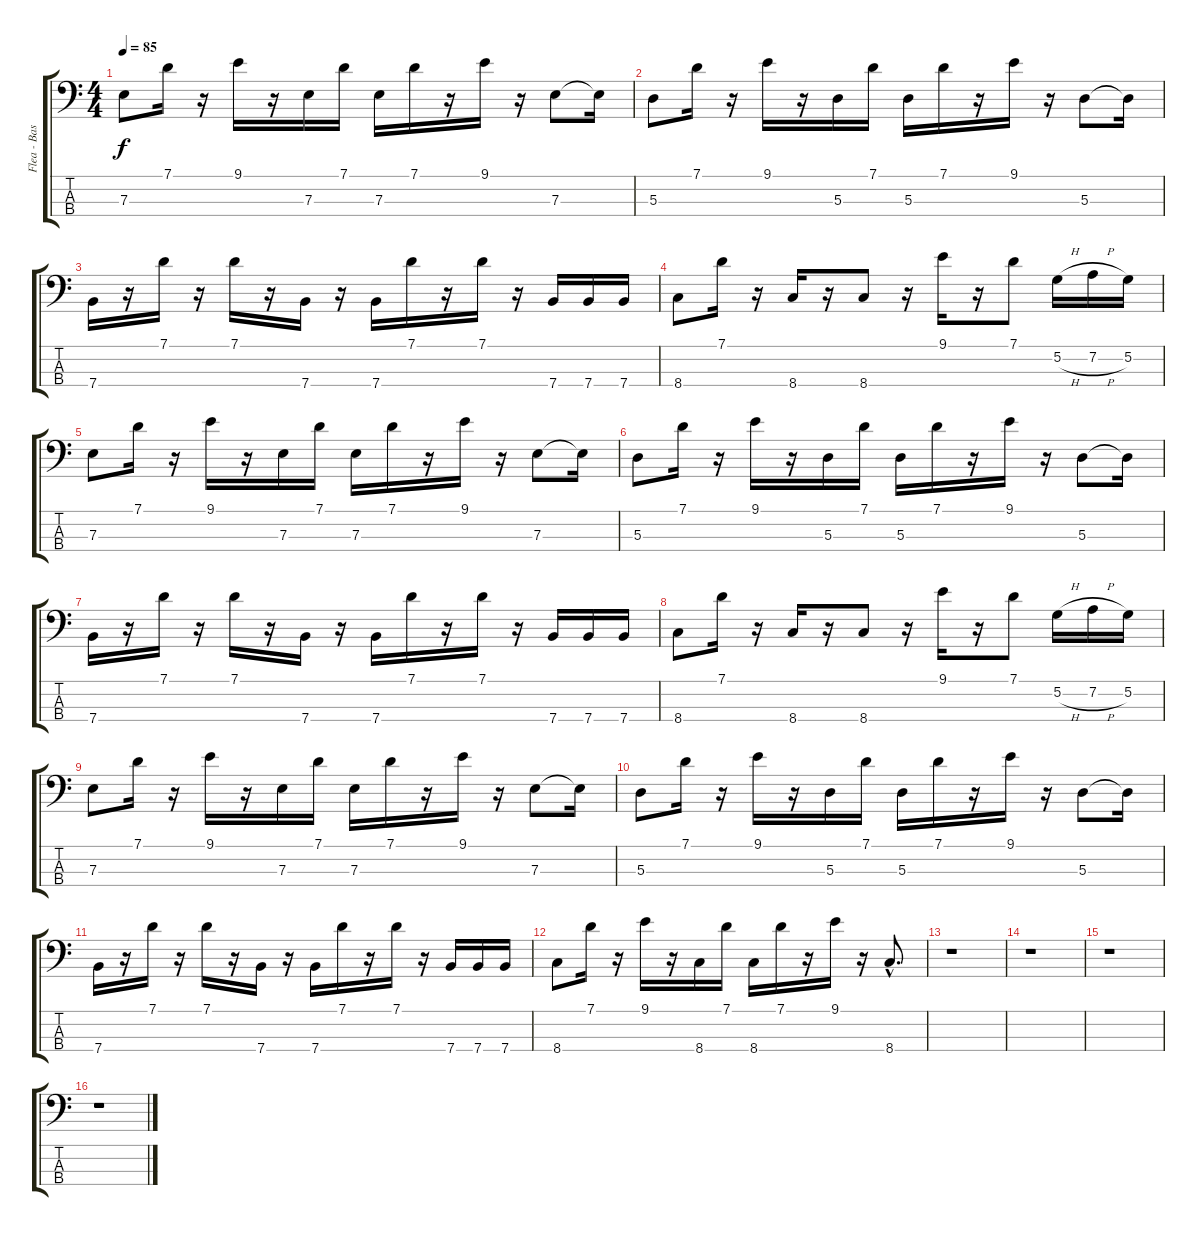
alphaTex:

\track ("Flea - Bass" "Flea - Bas") {instrument slapbass1}
\staff {score tabs}
\tuning (G2 D2 A1 E1) {hide}
\ts (4 4)
\tempo 85
\clef f4
\ks c
7.3.8{dy f instrument slapbass1} 7.1.16 r.16 9.1.16 r.16 7.3.16 7.1.16 7.3.16 7.1.16 r.16 9.1.16 r.16 7.3.8 7.3{t}.16 |
5.3.8 7.1.16 r.16 9.1.16 r.16 5.3.16 7.1.16 5.3.16 7.1.16 r.16 9.1.16 r.16 5.3.8 5.3{t}.16 |
7.4.16 r.16 7.1.16 r.16 7.1.16 r.16 7.4.16 r.16 7.4.16 7.1.16 r.16 7.1.16 r.16 7.4.16 7.4.16 7.4.16 |
8.4.8 7.1.16 r.16 8.4.16 r.16 8.4.8 r.16 9.1.16{instrument electricbassfinger} r.16 7.1.8 5.2{h}.16 7.2{h}.16 5.2.16 |
7.3.8{instrument slapbass1} 7.1.16 r.16 9.1.16 r.16 7.3.16 7.1.16 7.3.16 7.1.16 r.16 9.1.16 r.16 7.3.8 7.3{t}.16 |
5.3.8 7.1.16 r.16 9.1.16 r.16 5.3.16 7.1.16 5.3.16 7.1.16 r.16 9.1.16 r.16 5.3.8 5.3{t}.16 |
7.4.16 r.16 7.1.16 r.16 7.1.16 r.16 7.4.16 r.16 7.4.16 7.1.16 r.16 7.1.16 r.16 7.4.16 7.4.16 7.4.16 |
8.4.8 7.1.16 r.16 8.4.16 r.16 8.4.8 r.16 9.1.16{instrument electricbassfinger} r.16 7.1.8 5.2{h}.16 7.2{h}.16 5.2.16 |
7.3.8{instrument slapbass1} 7.1.16 r.16 9.1.16 r.16 7.3.16 7.1.16 7.3.16 7.1.16 r.16 9.1.16 r.16 7.3.8 7.3{t}.16 |
5.3.8 7.1.16 r.16 9.1.16 r.16 5.3.16 7.1.16 5.3.16 7.1.16 r.16 9.1.16 r.16 5.3.8 5.3{t}.16 |
7.4.16 r.16 7.1.16 r.16 7.1.16 r.16 7.4.16 r.16 7.4.16 7.1.16 r.16 7.1.16 r.16 7.4.16 7.4.16 7.4.16 |
8.4.8 7.1.16 r.16 9.1.16 r.16 8.4.16 7.1.16 8.4.16 7.1.16 r.16 9.1.16 r.16 8.4{hac}.8{d} |
r.1 |
r.1 |
r.1 |
r.1
